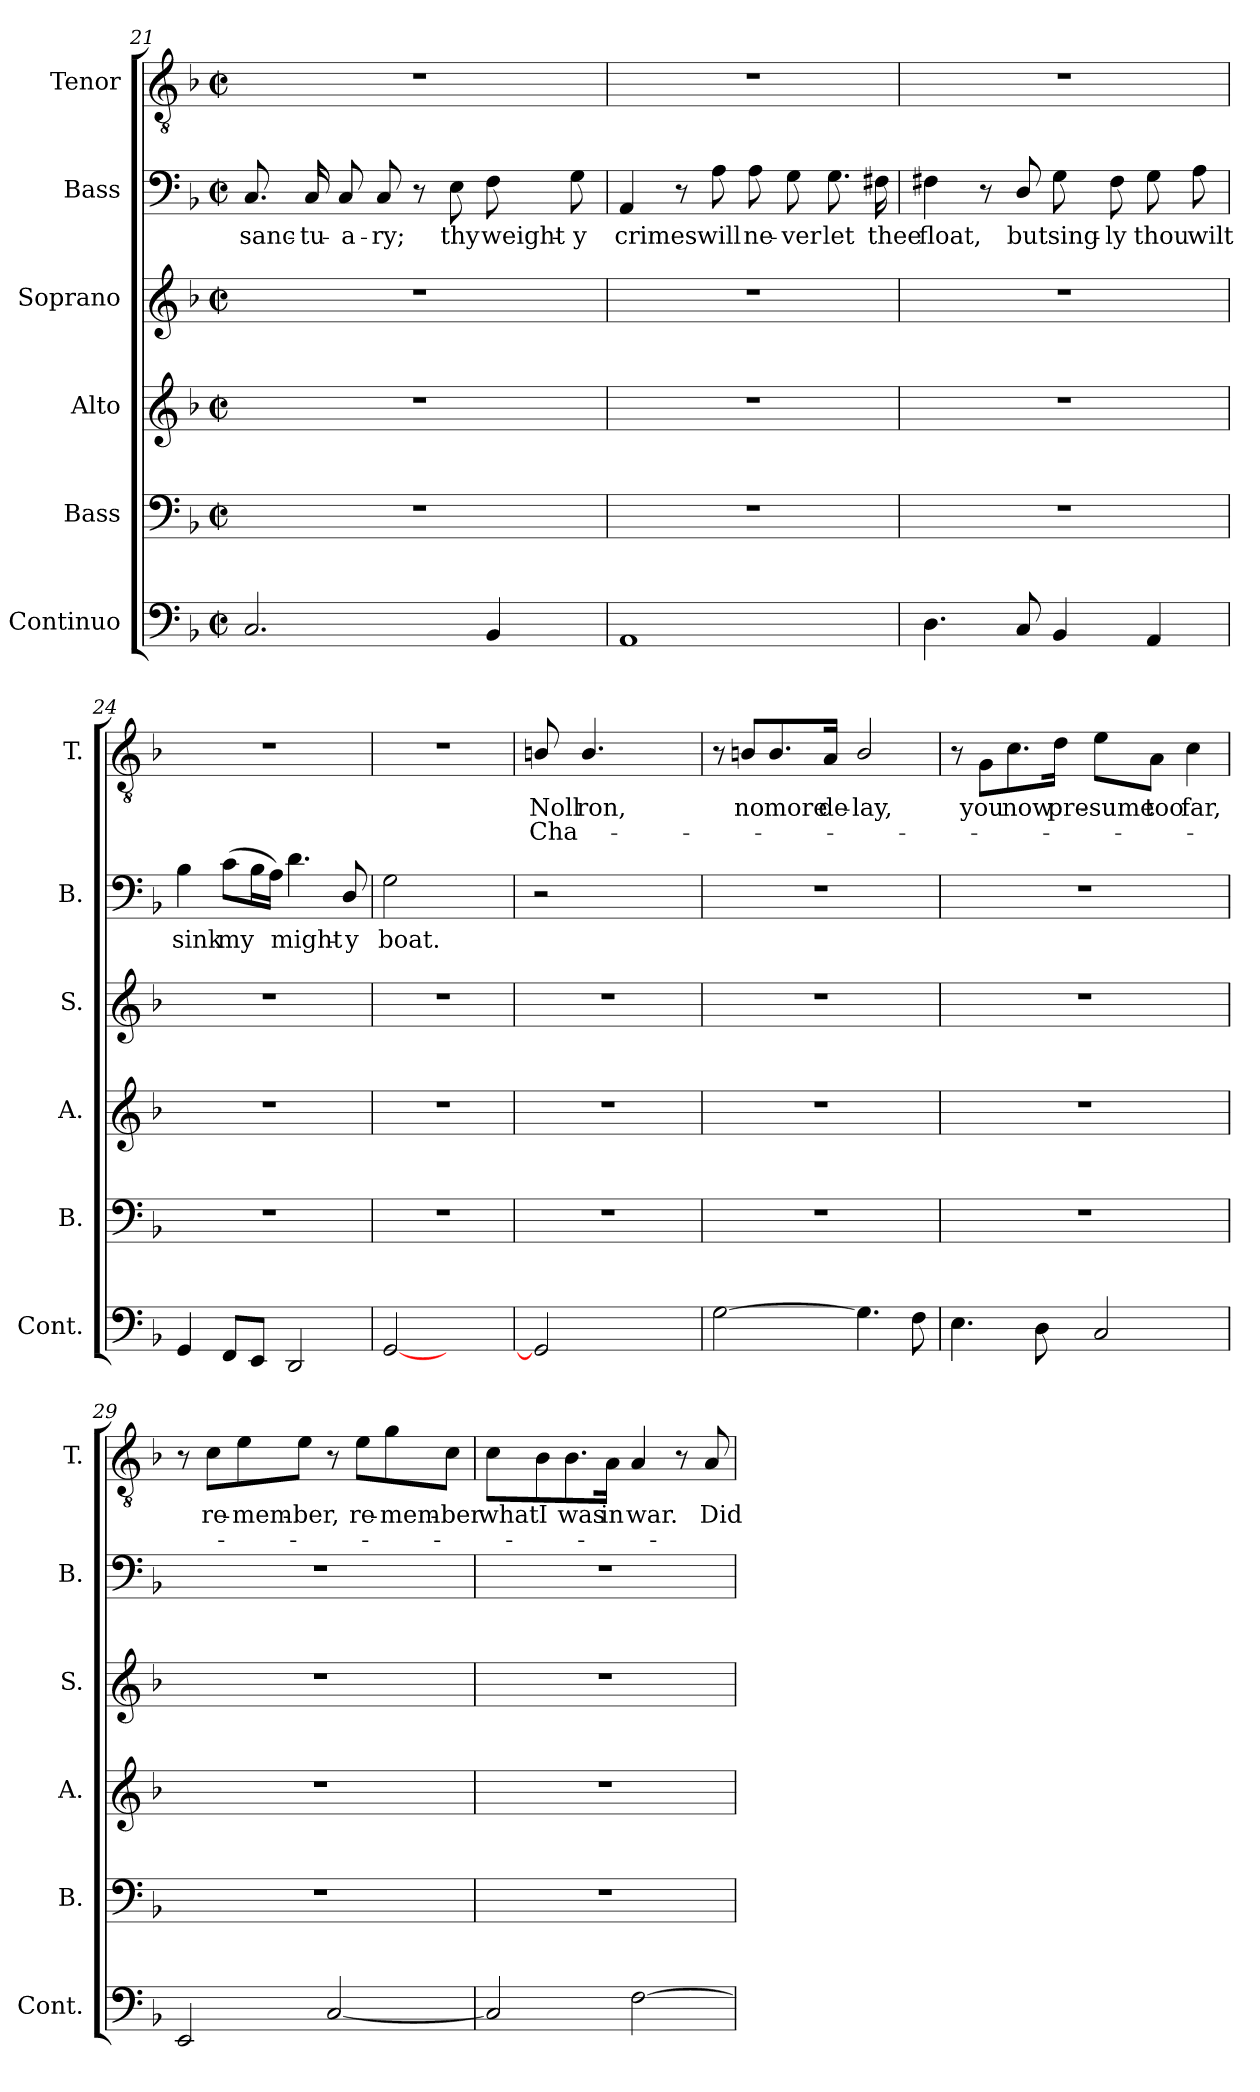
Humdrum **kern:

**kern	**kern	**kern	**kern	**kern	**text	**kern	**text	**text
*part6	*part5	*part4	*part3	*part2	*part2	*part1	*part1	*part1
*staff6	*staff5	*staff4	*staff3	*staff2	*staff2	*staff1	*staff1	*staff1
*I"Continuo	*I"Bass	*I"Alto	*I"Soprano	*I"Bass	*	*I"Tenor	*	*
*I'Cont.	*I'B.	*I'A.	*I'S.	*I'B.	*	*I'T.	*	*
*clefF4	*clefF4	*clefG2	*clefG2	*clefF4	*	*clefGv2	*	*
*	*	*	*	*	*	*ITrd7c12	*	*
*k[b-]	*k[b-]	*k[b-]	*k[b-]	*k[b-]	*	*k[b-]	*	*
*F:	*F:	*F:	*F:	*F:	*	*F:	*	*
*M2/2	*M2/2	*M2/2	*M2/2	*M2/2	*	*M2/2	*	*
*met(c|)	*met(c|)	*met(c|)	*met(c|)	*met(c|)	*	*met(c|)	*	*
=21	=21	=21	=21	=21	=21	=21	=21	=21
!	!	!	!	!	!LO:LY:b:color=#000000	!	!	!
2.Ci/	1r	1r	1r	8.Ci/	sanc-	1r	.	.
!	!	!	!	!	!LO:LY:b:color=#000000	!	!	!
.	.	.	.	16Ci/	-tu-	.	.	.
!	!	!	!	!	!LO:LY:b:color=#000000	!	!	!
.	.	.	.	8Ci/	-a-	.	.	.
!	!	!	!	!	!LO:LY:b:color=#000000	!	!	!
.	.	.	.	8Ci/	-ry;	.	.	.
.	.	.	.	8r	.	.	.	.
!	!	!	!	!	!LO:LY:b:color=#000000	!	!	!
.	.	.	.	8Ei\	thy	.	.	.
!	!	!	!	!	!LO:LY:b:color=#000000	!	!	!
4BB-i/	.	.	.	8Fi\	weight-	.	.	.
!	!	!	!	!	!LO:LY:b:color=#000000	!	!	!
.	.	.	.	8Gi\	-y	.	.	.
!!LO:LB:g=z
=22	=22	=22	=22	=22	=22	=22	=22	=22
!	!	!	!	!	!LO:LY:b:color=#000000	!	!	!
1AAi	1r	1r	1r	4AAi/	crimes	1r	.	.
.	.	.	.	8r	.	.	.	.
!	!	!	!	!	!LO:LY:b:color=#000000	!	!	!
.	.	.	.	8Ai\	will	.	.	.
!	!	!	!	!	!LO:LY:b:color=#000000	!	!	!
.	.	.	.	8Ai\	ne-	.	.	.
!	!	!	!	!	!LO:LY:b:color=#000000	!	!	!
.	.	.	.	8Gi\	-ver	.	.	.
!	!	!	!	!	!LO:LY:b:color=#000000	!	!	!
.	.	.	.	8.Gi\	let	.	.	.
!	!	!	!	!	!LO:LY:b:color=#000000	!	!	!
.	.	.	.	16F#Xi\	thee	.	.	.
=23	=23	=23	=23	=23	=23	=23	=23	=23
!	!	!	!	!	!LO:LY:b:color=#000000	!	!	!
4.Di\	1r	1r	1r	4F#Xi\	float,	1r	.	.
.	.	.	.	8r	.	.	.	.
!	!	!	!	!	!LO:LY:b:color=#000000	!	!	!
8Ci/	.	.	.	8Di/	but	.	.	.
!	!	!	!	!	!LO:LY:b:color=#000000	!	!	!
4BB-i/	.	.	.	8Gi\	sing-	.	.	.
!	!	!	!	!	!LO:LY:b:color=#000000	!	!	!
.	.	.	.	8F#i\	-ly	.	.	.
!	!	!	!	!	!LO:LY:b:color=#000000	!	!	!
4AAi/	.	.	.	8Gi\	thou	.	.	.
!	!	!	!	!	!LO:LY:b:color=#000000	!	!	!
.	.	.	.	8Ai\	wilt	.	.	.
=24	=24	=24	=24	=24	=24	=24	=24	=24
!	!	!	!	!	!LO:LY:b:color=#000000	!	!	!
4GGi/	1r	1r	1r	4B-i\	sink	1r	.	.
!	!	!	!	!	!LO:LY:b:color=#000000	!	!	!
8FFi/L	.	.	.	(8ci\L	my	.	.	.
8EEi/J	.	.	.	16B-i\L	.	.	.	.
.	.	.	.	16Ai\JJ)	.	.	.	.
!	!	!	!	!	!LO:LY:b:color=#000000	!	!	!
2DDi/	.	.	.	4.di\	might-	.	.	.
!	!	!	!	!	!LO:LY:b:color=#000000	!	!	!
.	.	.	.	8Di/	-y	.	.	.
=25	=25	=25	=25	=25	=25	=25	=25	=25
!	!LO:N:vis=1	!LO:N:vis=1	!LO:N:vis=1	!	!	!	!	!
!	!	!	!	!	!LO:LY:b:color=#000000	!LO:N:vis=1	!	!
[<2GGi/	1r	1r	1r	2Gi\	boat.	1r	.	.
2ryy	.	.	.	2ryy	.	.	.	.
!!LO:PB:g=z
=26	=26	=26	=26	=26	=26	=26	=26	=26
!	!LO:N:vis=1	!LO:N:vis=1	!LO:N:vis=1	!	!	!	!	!
!	!	!	!	!	!	!	!LO:LY:a:color=#000000	!LO:LY:b:color=#000000
2GGi/]	1r	1r	1r	2r	.	8BBni/	Noll	Cha-
!	!	!	!	!	!	!	!LO:LY:b:color=#000000	!
.	.	.	.	.	.	4.BBi/	-ron,	.
2ryy	.	.	.	2ryy	.	2ryy	.	.
=27	=27	=27	=27	=27	=27	=27	=27	=27
[>2Gi\	1r	1r	1r	1r	.	8r	.	.
!	!	!	!	!	!	!	!LO:LY:b:color=#000000	!
.	.	.	.	.	.	8BBni/L	no	.
!	!	!	!	!	!	!	!LO:LY:b:color=#000000	!
.	.	.	.	.	.	8.BBi/	more	.
!	!	!	!	!	!	!	!LO:LY:b:color=#000000	!
.	.	.	.	.	.	16AAi/Jk	de-	.
!	!	!	!	!	!	!	!LO:LY:b:color=#000000	!
4.Gi\]	.	.	.	.	.	2BBi/	-lay,	.
8Fi\	.	.	.	.	.	.	.	.
=28	=28	=28	=28	=28	=28	=28	=28	=28
4.Ei\	1r	1r	1r	1r	.	8r	.	.
!	!	!	!	!	!	!	!LO:LY:b:color=#000000	!
.	.	.	.	.	.	8GGi\L	you	.
!	!	!	!	!	!	!	!LO:LY:b:color=#000000	!
.	.	.	.	.	.	8.Ci\	now	.
8Di\	.	.	.	.	.	.	.	.
!	!	!	!	!	!	!	!LO:LY:b:color=#000000	!
.	.	.	.	.	.	16Di\Jk	pre-	.
!	!	!	!	!	!	!	!LO:LY:b:color=#000000	!
2Ci/	.	.	.	.	.	8Ei\L	-sume	.
!	!	!	!	!	!	!	!LO:LY:b:color=#000000	!
.	.	.	.	.	.	8AAi\J	too	.
!	!	!	!	!	!	!	!LO:LY:b:color=#000000	!
.	.	.	.	.	.	4Ci\	far,	.
=29	=29	=29	=29	=29	=29	=29	=29	=29
2EEi/	1r	1r	1r	1r	.	8r	.	.
!	!	!	!	!	!	!	!LO:LY:b:color=#000000	!
.	.	.	.	.	.	8Ci\L	re-	.
!	!	!	!	!	!	!	!LO:LY:b:color=#000000	!
.	.	.	.	.	.	8Ei\	-mem-	.
!	!	!	!	!	!	!	!LO:LY:b:color=#000000	!
.	.	.	.	.	.	8Ei\J	-ber,	.
[<2Ci/	.	.	.	.	.	8r	.	.
!	!	!	!	!	!	!	!LO:LY:b:color=#000000	!
.	.	.	.	.	.	8Ei\L	re-	.
!	!	!	!	!	!	!	!LO:LY:b:color=#000000	!
.	.	.	.	.	.	8Gi\	-mem-	.
!	!	!	!	!	!	!	!LO:LY:b:color=#000000	!
.	.	.	.	.	.	8Ci\J	-ber	.
!!LO:LB:g=z
=30	=30	=30	=30	=30	=30	=30	=30	=30
!	!	!	!	!	!	!	!LO:LY:b:color=#000000	!
2Ci/]	1r	1r	1r	1r	.	8Ci\L	what	.
!	!	!	!	!	!	!	!LO:LY:b:color=#000000	!
.	.	.	.	.	.	8BB-i\	I	.
!	!	!	!	!	!	!	!LO:LY:b:color=#000000	!
.	.	.	.	.	.	8.BB-i\	was	.
!	!	!	!	!	!	!	!LO:LY:b:color=#000000	!
.	.	.	.	.	.	16AAi\Jk	in	.
!	!	!	!	!	!	!	!LO:LY:b:color=#000000	!
[>2Fi\	.	.	.	.	.	4AAi/	war.	.
.	.	.	.	.	.	8r	.	.
!	!	!	!	!	!	!	!LO:LY:b:color=#000000	!
.	.	.	.	.	.	8AAi/	Did	.
=	=	=	=	=	=	=	=	=
*-	*-	*-	*-	*-	*-	*-	*-	*-
